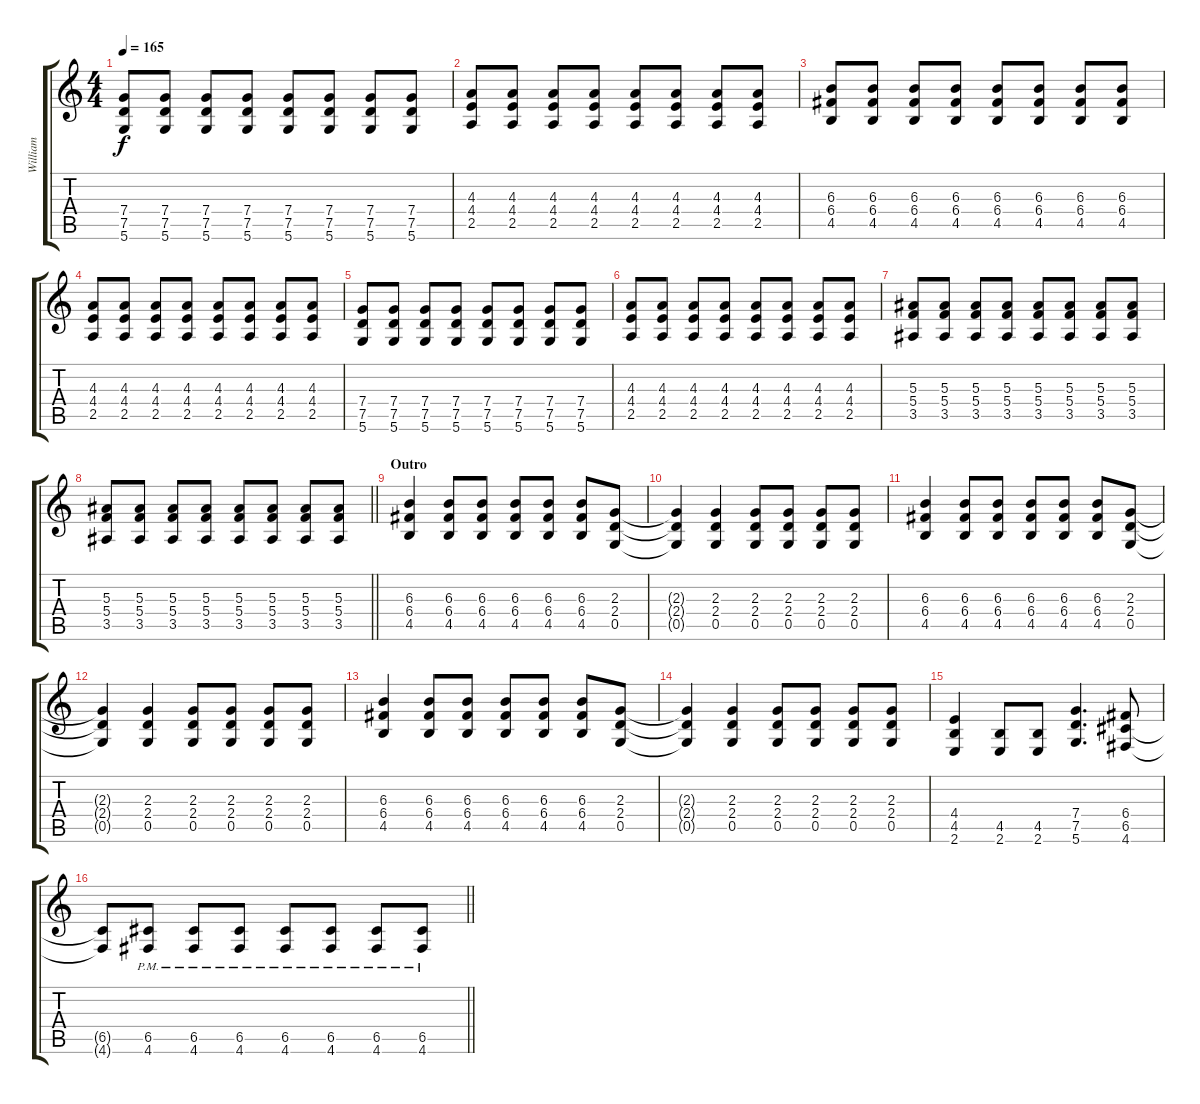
\track ("William" "William") {instrument distortionguitar}
\staff {score tabs}
\tuning (D4 A3 F3 C3 G2 D2) {hide}
\ts (4 4)
\tempo 165
\clef g2
\ks c
(7.4 7.5 5.6).8{dy f} (7.4 7.5 5.6).8 (7.4 7.5 5.6).8 (7.4 7.5 5.6).8 (7.4 7.5 5.6).8 (7.4 7.5 5.6).8 (7.4 7.5 5.6).8 (7.4 7.5 5.6).8 |
(4.3 4.4 2.5).8 (4.3 4.4 2.5).8 (4.3 4.4 2.5).8 (4.3 4.4 2.5).8 (4.3 4.4 2.5).8 (4.3 4.4 2.5).8 (4.3 4.4 2.5).8 (4.3 4.4 2.5).8 |
(6.3 6.4 4.5).8 (6.3 6.4 4.5).8 (6.3 6.4 4.5).8 (6.3 6.4 4.5).8 (6.3 6.4 4.5).8 (6.3 6.4 4.5).8 (6.3 6.4 4.5).8 (6.3 6.4 4.5).8 |
(4.3 4.4 2.5).8 (4.3 4.4 2.5).8 (4.3 4.4 2.5).8 (4.3 4.4 2.5).8 (4.3 4.4 2.5).8 (4.3 4.4 2.5).8 (4.3 4.4 2.5).8 (4.3 4.4 2.5).8 |
(7.4 7.5 5.6).8 (7.4 7.5 5.6).8 (7.4 7.5 5.6).8 (7.4 7.5 5.6).8 (7.4 7.5 5.6).8 (7.4 7.5 5.6).8 (7.4 7.5 5.6).8 (7.4 7.5 5.6).8 |
(4.3 4.4 2.5).8 (4.3 4.4 2.5).8 (4.3 4.4 2.5).8 (4.3 4.4 2.5).8 (4.3 4.4 2.5).8 (4.3 4.4 2.5).8 (4.3 4.4 2.5).8 (4.3 4.4 2.5).8 |
(5.3 5.4 3.5).8 (5.3 5.4 3.5).8 (5.3 5.4 3.5).8 (5.3 5.4 3.5).8 (5.3 5.4 3.5).8 (5.3 5.4 3.5).8 (5.3 5.4 3.5).8 (5.3 5.4 3.5).8 |
\barLineRight lightlight
(5.3 5.4 3.5).8 (5.3 5.4 3.5).8 (5.3 5.4 3.5).8 (5.3 5.4 3.5).8 (5.3 5.4 3.5).8 (5.3 5.4 3.5).8 (5.3 5.4 3.5).8 (5.3 5.4 3.5).8 |
\section ("" "Outro")
(6.3 6.4 4.5).4 (6.3 6.4 4.5).8 (6.3 6.4 4.5).8 (6.3 6.4 4.5).8 (6.3 6.4 4.5).8 (6.3 6.4 4.5).8 (2.3 2.4 0.5).8 |
(2.3{t} 2.4{t} 0.5{t}).4 (2.3 2.4 0.5).4 (2.3 2.4 0.5).8 (2.3 2.4 0.5).8 (2.3 2.4 0.5).8 (2.3 2.4 0.5).8 |
(6.3 6.4 4.5).4 (6.3 6.4 4.5).8 (6.3 6.4 4.5).8 (6.3 6.4 4.5).8 (6.3 6.4 4.5).8 (6.3 6.4 4.5).8 (2.3 2.4 0.5).8 |
(2.3{t} 2.4{t} 0.5{t}).4 (2.3 2.4 0.5).4 (2.3 2.4 0.5).8 (2.3 2.4 0.5).8 (2.3 2.4 0.5).8 (2.3 2.4 0.5).8 |
(6.3 6.4 4.5).4 (6.3 6.4 4.5).8 (6.3 6.4 4.5).8 (6.3 6.4 4.5).8 (6.3 6.4 4.5).8 (6.3 6.4 4.5).8 (2.3 2.4 0.5).8 |
(2.3{t} 2.4{t} 0.5{t}).4 (2.3 2.4 0.5).4 (2.3 2.4 0.5).8 (2.3 2.4 0.5).8 (2.3 2.4 0.5).8 (2.3 2.4 0.5).8 |
(4.4 4.5 2.6).4 (4.5 2.6).8 (4.5 2.6).8 (7.4 7.5 5.6).4{d} (6.4 6.5 4.6).8 |
\barLineRight lightlight
(6.5{t} 4.6{t}).8 (6.5{pm} 4.6{pm}).8 (6.5{pm} 4.6{pm}).8 (6.5{pm} 4.6{pm}).8 (6.5{pm} 4.6{pm}).8 (6.5{pm} 4.6{pm}).8 (6.5{pm} 4.6{pm}).8 (6.5{pm} 4.6{pm}).8
